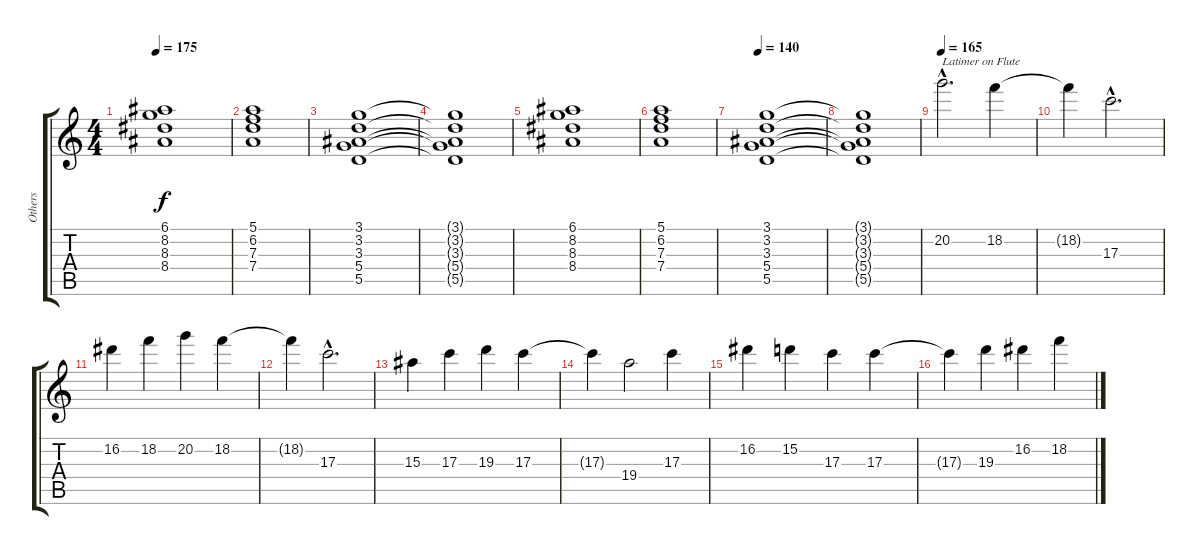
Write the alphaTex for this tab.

\track ("Others" "Others") {instrument acousticguitarnylon}
\staff {score tabs}
\tuning (E4 B3 G3 D3 A2 E2) {hide}
\ts (4 4)
\tempo 175
\clef g2
\ks c
(6.1 8.2 8.3 8.4).1{dy f volume 7 balance 8 instrument stringensemble1} |
(5.1 6.2 7.3 7.4).1 |
(3.1 3.2 3.3 5.4 5.5).1{volume 0} |
(3.1{t} 3.2{t} 3.3{t} 5.4{t} 5.5{t}).1 |
(6.1 8.2 8.3 8.4).1{volume 7 balance 8 instrument stringensemble1} |
(5.1 6.2 7.3 7.4).1 |
\tempo 140
(3.1 3.2 3.3 5.4 5.5).1{volume 0} |
(3.1{t} 3.2{t} 3.3{t} 5.4{t} 5.5{t}).1 |
\tempo 165
20.2{hac}.2{d txt "Latimer on Flute" volume 13 instrument flute} 18.2.4 |
18.2{t}.4 17.3{hac}.2{d} |
16.2.4 18.2.4 20.2.4 18.2.4 |
18.2{t}.4 17.3{hac}.2{d} |
15.3.4 17.3.4 19.3.4 17.3.4 |
17.3{t}.4 19.4.2 17.3.4 |
16.2.4{volume 13 instrument flute} 15.2.4 17.3.4 17.3.4 |
17.3{t}.4 19.3.4 16.2.4 18.2.4
